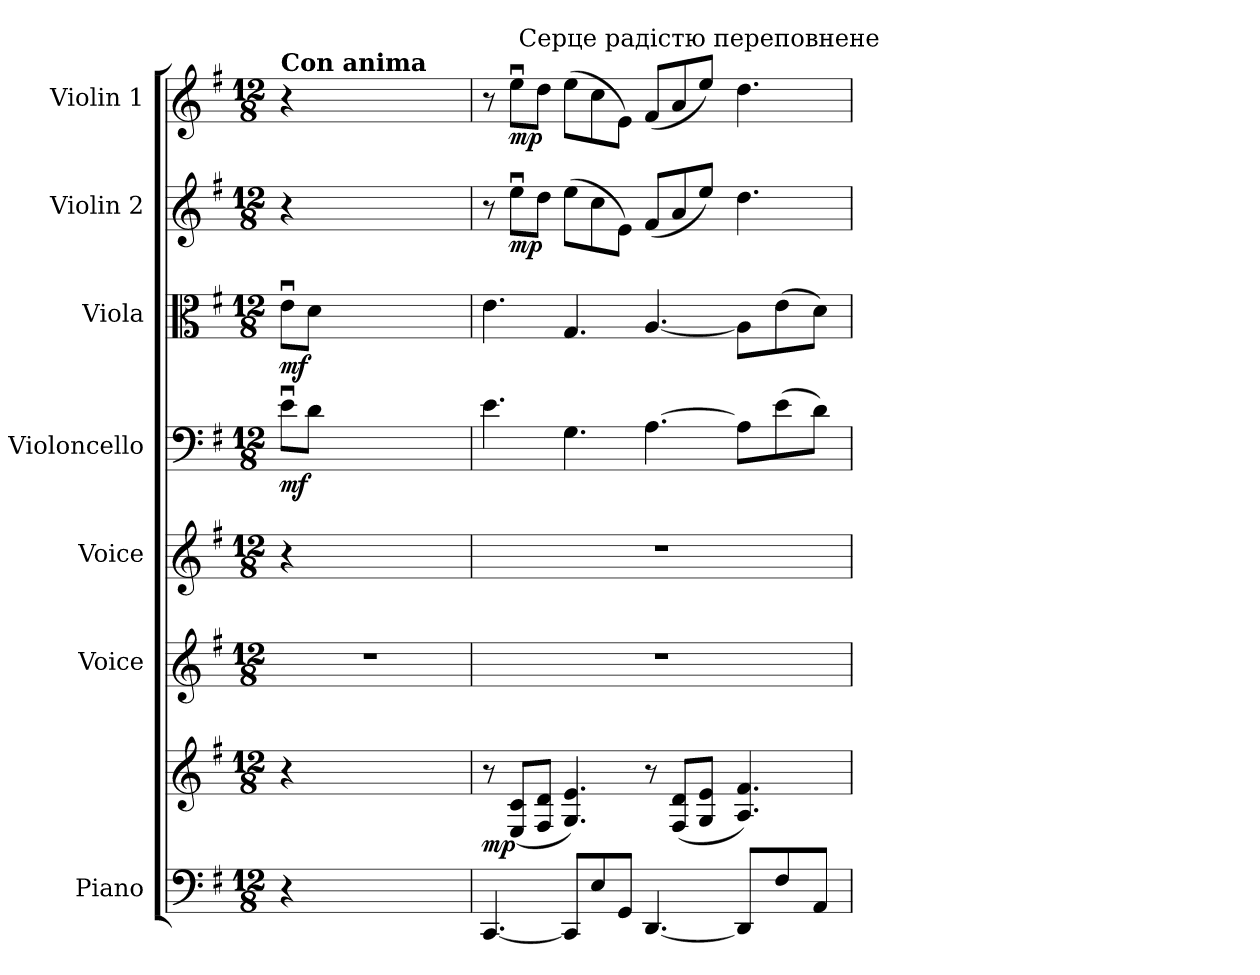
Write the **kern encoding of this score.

**kern	**kern	**dynam	**kern	**kern	**kern	**dynam	**kern	**dynam	**kern	**dynam	**kern	**dynam
*part7	*part7	*part7	*part6	*part5	*part4	*part4	*part3	*part3	*part2	*part2	*part1	*part1
*staff8	*staff7	*staff7/8	*staff6	*staff5	*staff4	*staff4	*staff3	*staff3	*staff2	*staff2	*staff1	*staff1
*I"Piano	*	*	*I"Voice	*I"Voice	*I"Violoncello	*	*I"Viola	*	*I"Violin 2	*	*I"Violin 1	*
*I'Pno.	*	*	*I'Voice	*I'Voice	*I'Vc.	*	*I'Vla.	*	*I'Vln.	*	*I'Vln.	*
!!LO:PB:g=z
*clefF4	*clefG2	*	*clefG2	*clefG2	*clefF4	*	*clefC3	*	*clefG2	*	*clefG2	*
*k[f#]	*k[f#]	*	*k[f#]	*k[f#]	*k[f#]	*	*k[f#]	*	*k[f#]	*	*k[f#]	*
*e:	*e:	*	*e:	*e:	*e:	*	*e:	*	*e:	*	*e:	*
*M12/8	*M12/8	*	*M12/8	*M12/8	*M12/8	*	*M12/8	*	*M12/8	*	*M12/8	*
=	=	=	=	=	=	=	=	=	=	=	=	=
!	!	!	!	!	!	!	!	!	!	!	!LO:TX:B:t=Con anima	!
!	!	!	!LO:N:vis=1	!	!	!	!	!	!	!	!	!
4r	4r	.	1.r	4r	8eui\L	mf	8eui\L	mf	4r	.	4r	.
.	.	.	.	.	8di\J	.	8di\J	.	.	.	.	.
1ryy	1ryy	.	.	1ryy	1ryy	.	1ryy	.	1ryy	.	1ryy	.
4ryy	4ryy	.	.	4ryy	4ryy	.	4ryy	.	4ryy	.	4ryy	.
=1	=1	=1	=1	=1	=1	=1	=1	=1	=1	=1	=1	=1
!	!	!	!LO:N:vis=1	!LO:N:vis=1	!	!	!	!	!	!	!	!
[4.CCi/	8r	mp	1.r	1.r	4.ei\	.	4.ei\	.	8r	.	8r	.
.	(8Ei/ 8ciL	.	.	.	.	.	.	.	8eeui\L	mp	8eeui\L	mp
.	8F#i/ 8diJ	.	.	.	.	.	.	.	8ddi\J	.	8ddi\J	.
8CCi/L]	4.Gi/ 4.ei)	.	.	.	4.Gi\	.	4.Gi/	.	(8eei\L	.	(8eei\L	.
8Ei/	.	.	.	.	.	.	.	.	8cci\	.	8cci\	.
8GGi/J	.	.	.	.	.	.	.	.	8ei\J)	.	8ei\J)	.
[4.DDi/	8r	.	.	.	[4.Ai\	.	[4.Ai/	.	(8f#i/L	.	(8f#i/L	.
.	(8F#i/ 8diL	.	.	.	.	.	.	.	8ai/	.	8ai/	.
!	!	!	!	!	!	!	!	!	!	!	!LO:TX:a:cj:t=Серце радістю переповнене	!
.	8Gi/ 8eiJ	.	.	.	.	.	.	.	8eei/J)	.	8eei/J)	.
8DDi/L]	4.Ai/ 4.f#i)	.	.	.	8Ai\L]	.	8Ai\L]	.	4.ddi\	.	4.ddi\	.
8F#i/	.	.	.	.	(8ei\	.	(8ei\	.	.	.	.	.
8AAi/J	.	.	.	.	8di\J)	.	8di\J)	.	.	.	.	.
=	=	=	=	=	=	=	=	=	=	=	=	=
*-	*-	*-	*-	*-	*-	*-	*-	*-	*-	*-	*-	*-
